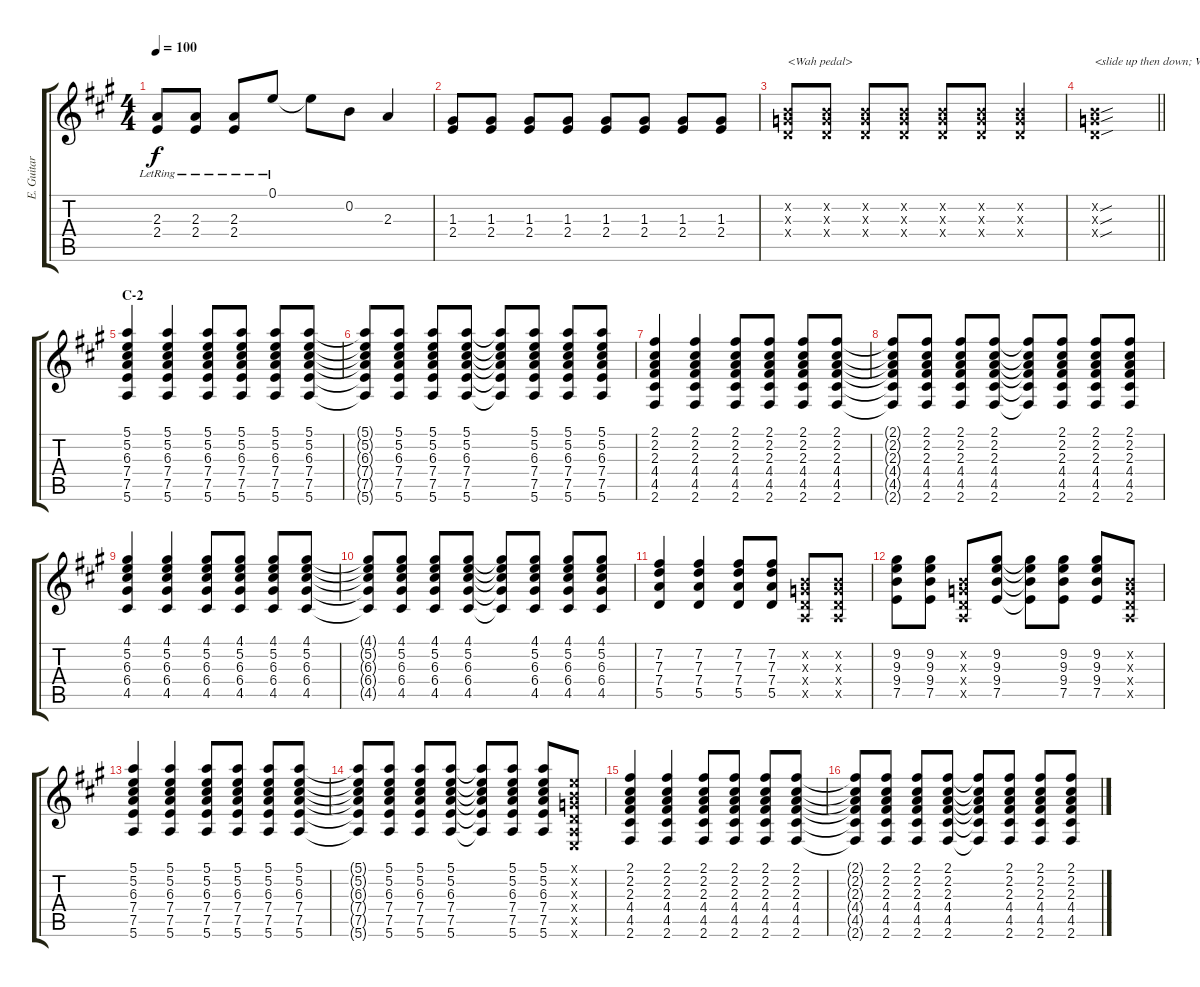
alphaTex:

\track ("E. Guitar III" "E. Guitar ") {instrument overdrivenguitar}
\staff {score tabs}
\tuning (E4 B3 G3 D3 A2 E2) {hide}
\ts (4 4)
\tempo 100
\clef g2
\ks a
(2.3{lr} 2.4{lr}).8{dy f} (2.3{lr} 2.4{lr}).8 (2.3{lr} 2.4{lr}).8 0.1{lr}.8 0.1{t}.8 0.2.8 2.3.4 |
(1.3 2.4).8 (1.3 2.4).8 (1.3 2.4).8 (1.3 2.4).8 (1.3 2.4).8 (1.3 2.4).8 (1.3 2.4).8 (1.3 2.4).8 |
(0.2{x} 0.3{x} 0.4{x}).8{txt "<Wah pedal>"} (0.2{x} 0.3{x} 0.4{x}).8 (0.2{x} 0.3{x} 0.4{x}).8 (0.2{x} 0.3{x} 0.4{x}).8 (0.2{x} 0.3{x} 0.4{x}).8 (0.2{x} 0.3{x} 0.4{x}).8 (0.2{x} 0.3{x} 0.4{x}).4 |
\barLineRight lightlight
(0.2{sou x} 0.3{sou x} 0.4{sou x}).1{txt "<slide up then down; Wah pedal off>"} |
\section ("" "C-2")
(5.1 5.2 6.3 7.4 7.5 5.6).4 (5.1 5.2 6.3 7.4 7.5 5.6).4 (5.1 5.2 6.3 7.4 7.5 5.6).8 (5.1 5.2 6.3 7.4 7.5 5.6).8 (5.1 5.2 6.3 7.4 7.5 5.6).8 (5.1 5.2 6.3 7.4 7.5 5.6).8 |
(5.1{t} 5.2{t} 6.3{t} 7.4{t} 7.5{t} 5.6{t}).8 (5.1 5.2 6.3 7.4 7.5 5.6).8 (5.1 5.2 6.3 7.4 7.5 5.6).8 (5.1 5.2 6.3 7.4 7.5 5.6).8 (5.1{t} 5.2{t} 6.3{t} 7.4{t} 7.5{t} 5.6{t}).8 (5.1 5.2 6.3 7.4 7.5 5.6).8 (5.1 5.2 6.3 7.4 7.5 5.6).8 (5.1 5.2 6.3 7.4 7.5 5.6).8 |
(2.1 2.2 2.3 4.4 4.5 2.6).4 (2.1 2.2 2.3 4.4 4.5 2.6).4 (2.1 2.2 2.3 4.4 4.5 2.6).8 (2.1 2.2 2.3 4.4 4.5 2.6).8 (2.1 2.2 2.3 4.4 4.5 2.6).8 (2.1 2.2 2.3 4.4 4.5 2.6).8 |
(2.1{t} 2.2{t} 2.3{t} 4.4{t} 4.5{t} 2.6{t}).8 (2.1 2.2 2.3 4.4 4.5 2.6).8 (2.1 2.2 2.3 4.4 4.5 2.6).8 (2.1 2.2 2.3 4.4 4.5 2.6).8 (2.1{t} 2.2{t} 2.3{t} 4.4{t} 4.5{t} 2.6{t}).8 (2.1 2.2 2.3 4.4 4.5 2.6).8 (2.1 2.2 2.3 4.4 4.5 2.6).8 (2.1 2.2 2.3 4.4 4.5 2.6).8 |
(4.1 5.2 6.3 6.4 4.5).4 (4.1 5.2 6.3 6.4 4.5).4 (4.1 5.2 6.3 6.4 4.5).8 (4.1 5.2 6.3 6.4 4.5).8 (4.1 5.2 6.3 6.4 4.5).8 (4.1 5.2 6.3 6.4 4.5).8 |
(4.1{t} 5.2{t} 6.3{t} 6.4{t} 4.5{t}).8 (4.1 5.2 6.3 6.4 4.5).8 (4.1 5.2 6.3 6.4 4.5).8 (4.1 5.2 6.3 6.4 4.5).8 (4.1{t} 5.2{t} 6.3{t} 6.4{t} 4.5{t}).8 (4.1 5.2 6.3 6.4 4.5).8 (4.1 5.2 6.3 6.4 4.5).8 (4.1 5.2 6.3 6.4 4.5).8 |
(7.2 7.3 7.4 5.5).4 (7.2 7.3 7.4 5.5).4 (7.2 7.3 7.4 5.5).8 (7.2 7.3 7.4 5.5).8 (0.2{x} 0.3{x} 0.4{x} 0.5{x}).8 (0.2{x} 0.3{x} 0.4{x} 0.5{x}).8 |
(9.2 9.3 9.4 7.5).8 (9.2 9.3 9.4 7.5).8 (0.2{x} 0.3{x} 0.4{x} 0.5{x}).8 (9.2 9.3 9.4 7.5).8 (9.2{t} 9.3{t} 9.4{t} 7.5{t}).8 (9.2 9.3 9.4 7.5).8 (9.2 9.3 9.4 7.5).8 (0.2{x} 0.3{x} 0.4{x} 0.5{x}).8 |
(5.1 5.2 6.3 7.4 7.5 5.6).4 (5.1 5.2 6.3 7.4 7.5 5.6).4 (5.1 5.2 6.3 7.4 7.5 5.6).8 (5.1 5.2 6.3 7.4 7.5 5.6).8 (5.1 5.2 6.3 7.4 7.5 5.6).8 (5.1 5.2 6.3 7.4 7.5 5.6).8 |
(5.1{t} 5.2{t} 6.3{t} 7.4{t} 7.5{t} 5.6{t}).8 (5.1 5.2 6.3 7.4 7.5 5.6).8 (5.1 5.2 6.3 7.4 7.5 5.6).8 (5.1 5.2 6.3 7.4 7.5 5.6).8 (5.1{t} 5.2{t} 6.3{t} 7.4{t} 7.5{t} 5.6{t}).8 (5.1 5.2 6.3 7.4 7.5 5.6).8 (5.1 5.2 6.3 7.4 7.5 5.6).8 (0.1{x} 0.2{x} 0.3{x} 0.4{x} 0.5{x} 0.6{x}).8 |
(2.1 2.2 2.3 4.4 4.5 2.6).4 (2.1 2.2 2.3 4.4 4.5 2.6).4 (2.1 2.2 2.3 4.4 4.5 2.6).8 (2.1 2.2 2.3 4.4 4.5 2.6).8 (2.1 2.2 2.3 4.4 4.5 2.6).8 (2.1 2.2 2.3 4.4 4.5 2.6).8 |
(2.1{t} 2.2{t} 2.3{t} 4.4{t} 4.5{t} 2.6{t}).8 (2.1 2.2 2.3 4.4 4.5 2.6).8 (2.1 2.2 2.3 4.4 4.5 2.6).8 (2.1 2.2 2.3 4.4 4.5 2.6).8 (2.1{t} 2.2{t} 2.3{t} 4.4{t} 4.5{t} 2.6{t}).8 (2.1 2.2 2.3 4.4 4.5 2.6).8 (2.1 2.2 2.3 4.4 4.5 2.6).8 (2.1 2.2 2.3 4.4 4.5 2.6).8
